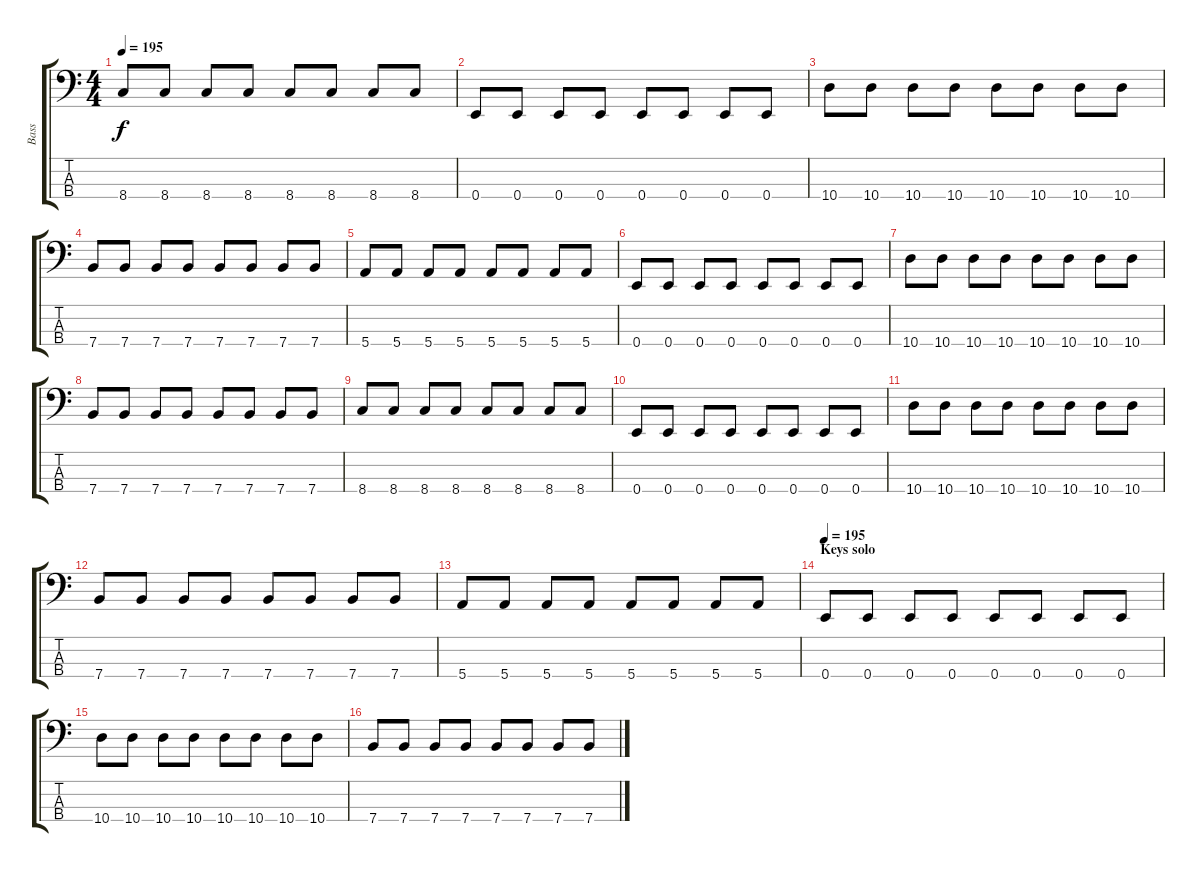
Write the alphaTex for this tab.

\track ("Bass" "Bass") {instrument electricbasspick}
\staff {score tabs}
\tuning (G2 D2 A1 E1) {hide}
\ts (4 4)
\tempo 195
\clef f4
\ks c
8.4.8{dy f} 8.4.8 8.4.8 8.4.8 8.4.8 8.4.8 8.4.8 8.4.8 |
0.4.8 0.4.8 0.4.8 0.4.8 0.4.8 0.4.8 0.4.8 0.4.8 |
10.4.8 10.4.8 10.4.8 10.4.8 10.4.8 10.4.8 10.4.8 10.4.8 |
7.4.8 7.4.8 7.4.8 7.4.8 7.4.8 7.4.8 7.4.8 7.4.8 |
5.4.8 5.4.8 5.4.8 5.4.8 5.4.8 5.4.8 5.4.8 5.4.8 |
0.4.8 0.4.8 0.4.8 0.4.8 0.4.8 0.4.8 0.4.8 0.4.8 |
10.4.8 10.4.8 10.4.8 10.4.8 10.4.8 10.4.8 10.4.8 10.4.8 |
7.4.8 7.4.8 7.4.8 7.4.8 7.4.8 7.4.8 7.4.8 7.4.8 |
8.4.8 8.4.8 8.4.8 8.4.8 8.4.8 8.4.8 8.4.8 8.4.8 |
0.4.8 0.4.8 0.4.8 0.4.8 0.4.8 0.4.8 0.4.8 0.4.8 |
10.4.8 10.4.8 10.4.8 10.4.8 10.4.8 10.4.8 10.4.8 10.4.8 |
7.4.8 7.4.8 7.4.8 7.4.8 7.4.8 7.4.8 7.4.8 7.4.8 |
5.4.8 5.4.8 5.4.8 5.4.8 5.4.8 5.4.8 5.4.8 5.4.8 |
\section ("" "Keys solo")
\tempo 195
0.4.8 0.4.8 0.4.8 0.4.8 0.4.8 0.4.8 0.4.8 0.4.8 |
10.4.8 10.4.8 10.4.8 10.4.8 10.4.8 10.4.8 10.4.8 10.4.8 |
7.4.8 7.4.8 7.4.8 7.4.8 7.4.8 7.4.8 7.4.8 7.4.8
